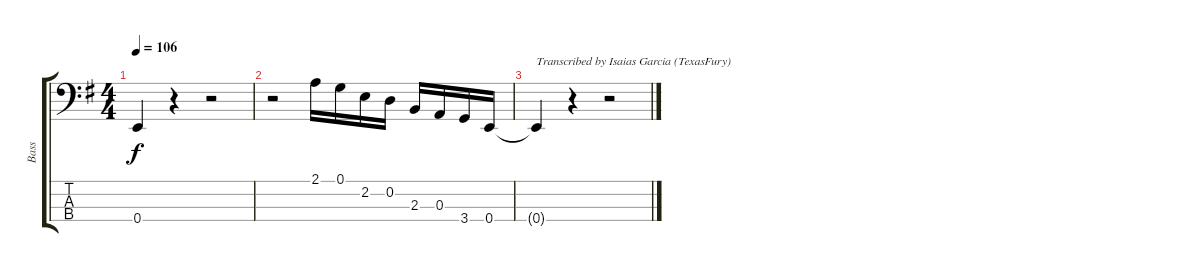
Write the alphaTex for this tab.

\track ("Bass" "Bass") {instrument electricbassfinger}
\staff {score tabs}
\tuning (G2 D2 A1 E1) {hide}
\ts (4 4)
\tempo 106
\clef f4
\ks g
0.4.4{dy f} r.4 r.2 |
r.2 2.1.16 0.1.16 2.2.16 0.2.16 2.3.16 0.3.16 3.4.16 0.4.16 |
0.4{t}.4{txt "Transcribed by Isaias Garcia (TexasFury)"} r.4 r.2
